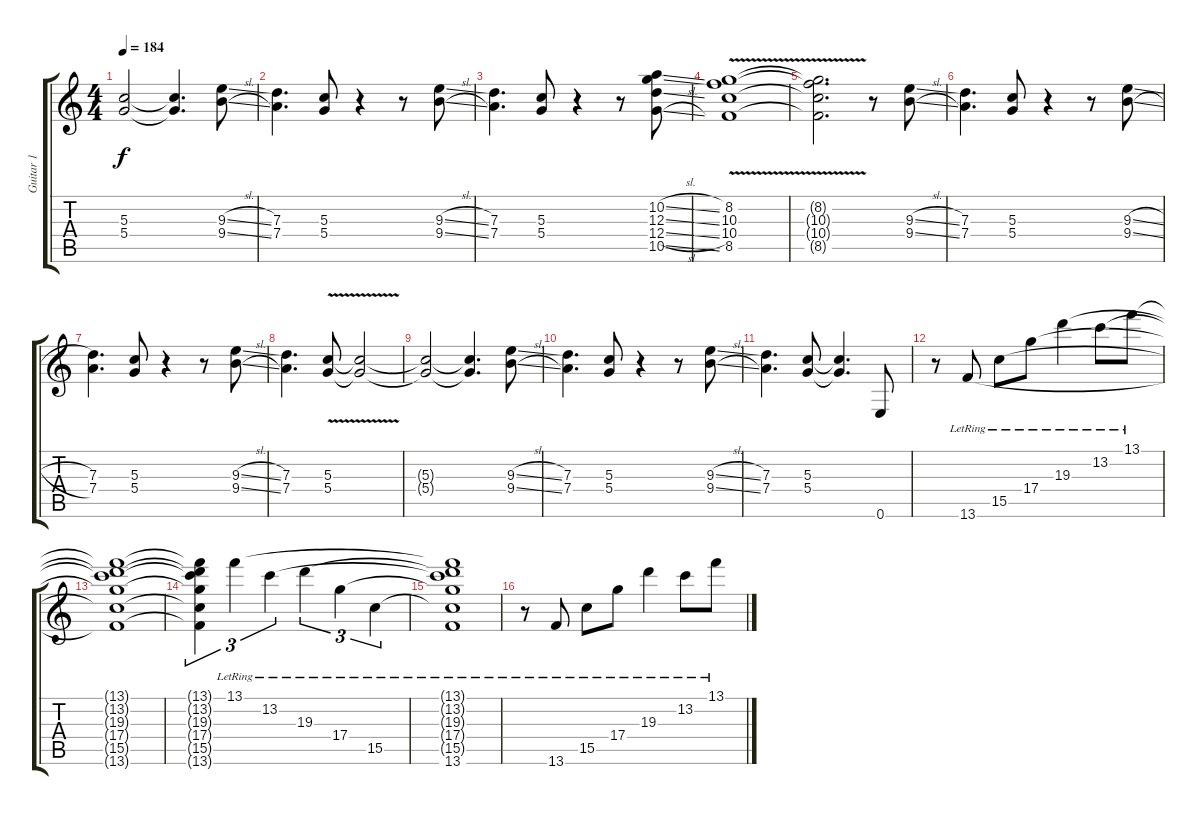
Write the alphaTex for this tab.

\track ("Guitar 1" "Guitar 1") {instrument overdrivenguitar}
\staff {score tabs}
\tuning (E4 B3 G3 D3 A2 E2) {hide}
\ts (4 4)
\tempo 184
\clef g2
\ks c
(5.3{t} 5.4{t}).2{dy f} (5.3{t} 5.4{t}).4{d} (9.3{sl} 9.4{sl}).8 |
(7.3 7.4).4{d} (5.3 5.4).8 r.4 r.8 (9.3{sl} 9.4{sl}).8 |
(7.3 7.4).4{d} (5.3 5.4).8 r.4 r.8 (10.2{sl} 12.3{sl} 12.4{sl} 10.5{sl}).8 |
(8.2{v} 10.3{v} 10.4{v} 8.5{v}).1 |
(8.2{t} 10.3{t} 10.4{t} 8.5{t}).2{d} r.8 (9.3{sl} 9.4{sl}).8 |
(7.3 7.4).4{d} (5.3 5.4).8 r.4 r.8 (9.3{sl} 9.4{sl}).8 |
(7.3 7.4).4{d} (5.3 5.4).8 r.4 r.8 (9.3{sl} 9.4{sl}).8 |
(7.3 7.4).4{d} (5.3{v} 5.4{v}).8 (5.3{t} 5.4{t}).2 |
(5.3{t} 5.4{t}).2 (5.3{t} 5.4{t}).4{d} (9.3{sl} 9.4{sl}).8 |
(7.3 7.4).4{d} (5.3 5.4).8 r.4 r.8 (9.3{sl} 9.4{sl}).8 |
(7.3 7.4).4{d} (5.3 5.4).8 (5.3{t} 5.4{t}).4{d} 0.6.8 |
r.8 13.6{lr}.8 15.5{lr}.8 17.4{lr}.8 19.3{lr}.4 13.2{lr}.8 13.1{lr}.8 |
(13.1{t} 13.2{t} 19.3{t} 17.4{t} 15.5{t} 13.6{t}).1 |
(13.1{t} 13.2{t} 19.3{t} 17.4{t} 15.5{t} 13.6{t}).4{tu (3 2)} 13.1{lr}.4{tu (3 2)} 13.2{lr}.4{tu (3 2)} 19.3{lr}.4{tu (3 2)} 17.4{lr}.4{tu (3 2)} 15.5{lr}.4{tu (3 2)} |
(13.1{t} 13.2{t} 19.3{t} 17.4{t} 15.5{t} 13.6{lr}).1 |
r.8 13.6{lr}.8 15.5{lr}.8 17.4{lr}.8 19.3{lr}.4 13.2{lr}.8 13.1{lr}.8
